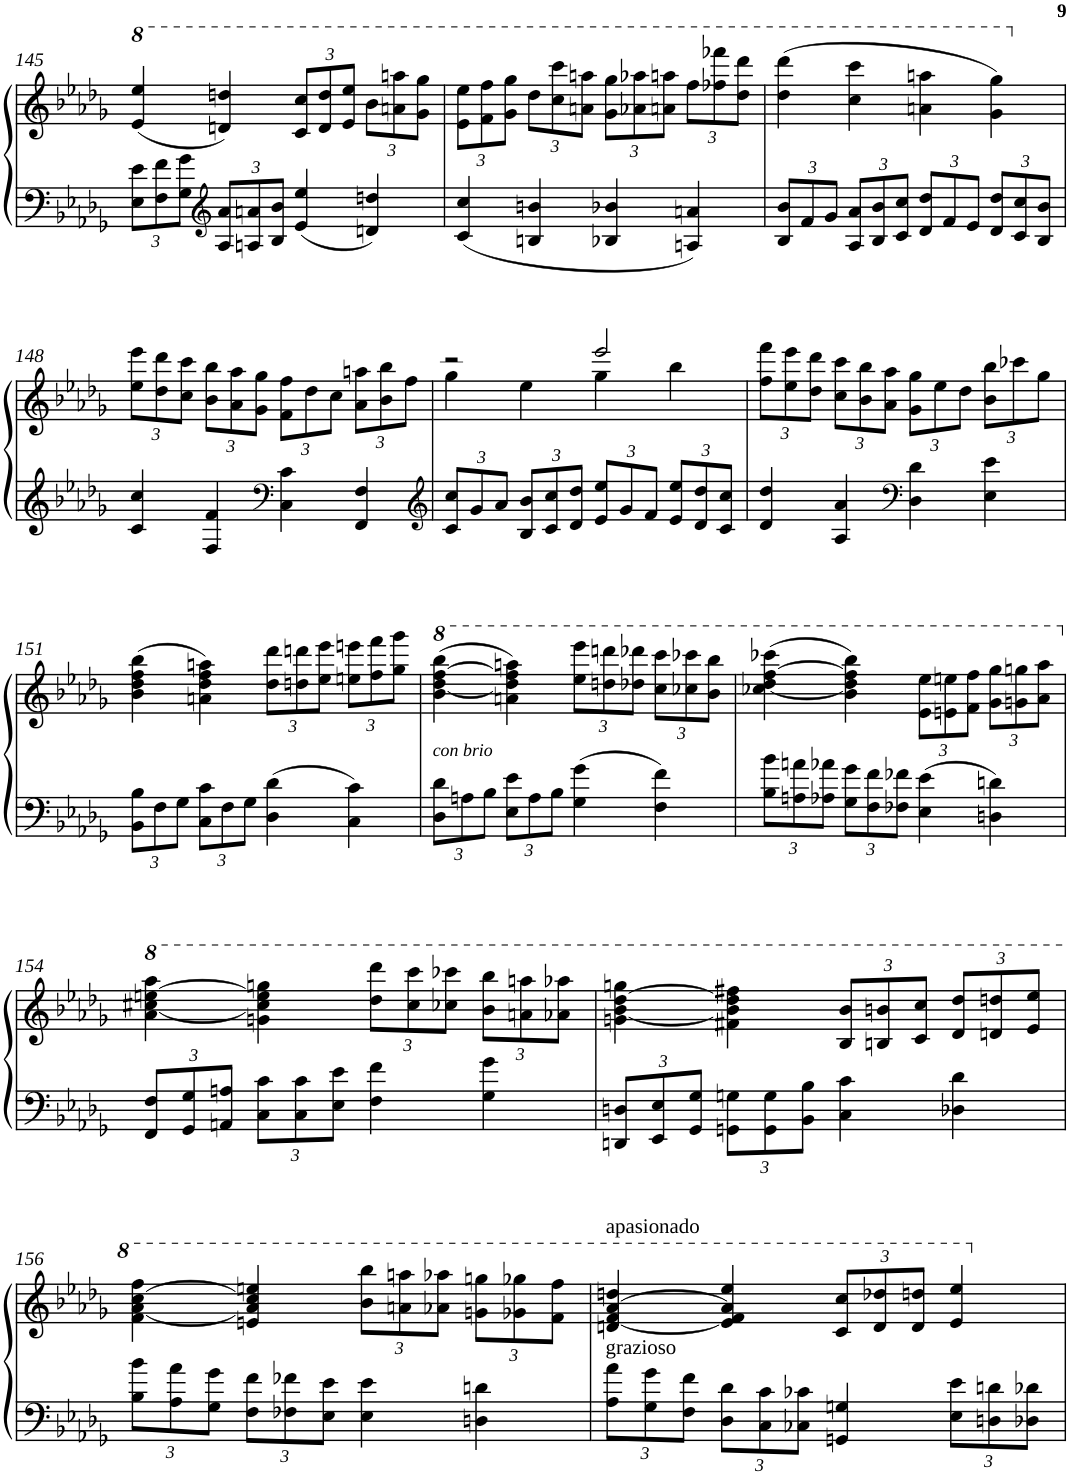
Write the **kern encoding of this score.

**kern	**kern
*part1	*part1
*staff2	*staff1
*I"Piano	*
*I'Pno	*
!!LO:PB:g=z
*clefF4	*clefG2
*k[b-e-a-d-g-]	*k[b-e-a-d-g-]
*b-:	*b-:
*M4/4	*M4/4
*Xbrackettup	*
*	*8va
=145	=145
12E-\ 12e-\L	(<4ee-/ 4eee-/
12F\ 12f\	.
12G-\ 12g-\J	.
*clefG2	*
12A-/ 12a-/L	4ddn/ 4dddn/)
12An/ 12an/	.
12B-/ 12b-/J	.
*	*Xbrackettup
4e-/ 4ee-/	12cc/ 12ccc/L
.	12dd/ 12ddd/
.	12ee-/ 12eee-/J
4dn/ 4ddn/	12bb-\L
.	12aan\ 12aaan\
.	12gg-\ 12ggg-\J
=146	=146
4c/ 4cc/	12ee-\ 12eee-\L
.	12ff\ 12fff\
.	12gg-\ 12ggg-\J
4Bn/ 4bn/	12ddd-\L
.	12ccc\ 12cccc\
.	12aan\ 12aaan\J
4B-X/ 4b-X/	12gg-\ 12ggg-\L
.	12aa-X\ 12aaa-X\
.	12aan\ 12aaan\J
4An/ 4an/	12fff\L
.	12fff-X\ 12ffff-X\
.	12ddd-\ 12dddd-\J
=147	=147
12B-/ 12b-/L	(>4ddd-\ 4dddd-\
12f/	.
12g-/J	.
12A-/ 12a-/L	4ccc\ 4cccc\
12B-/ 12b-/	.
12c/ 12cc/J	.
12d-/ 12dd-/L	4aan\ 4aaan\
12f/	.
12e-/J	.
12d-/ 12dd-/L	4gg-\ 4ggg-\)
12c/ 12cc/	.
12B-/ 12b-/J	.
!!LO:LB:g=z
=148	=148
*	*X8va
4c/ 4cc/	12ee-\ 12eee-\L
.	12dd-\ 12ddd-\
.	12cc\ 12ccc\J
4F/ 4f/	12b-\ 12bb-\L
.	12a-\ 12aa-\
.	12g-\ 12gg-\J
*clefF4	*
4C\ 4c\	12f\ 12ff\L
.	12dd-\
.	12cc\J
4FF/ 4F/	12a-\ 12aan\L
.	12b-\ 12bb-\
.	12ff\J
=149	=149
*clefG2	*
*	*^
12c/ 12cc/L	2r	4gg-\
12g-/	.	.
12a-/J	.	.
12B-/ 12b-/L	.	4ee-\
12c/ 12cc/	.	.
12d-/ 12dd-/J	.	.
12e-/ 12ee-/L	2eee-/	4gg-\
12g-/	.	.
12f/J	.	.
12e-/ 12ee-/L	.	4bb-\
12d-/ 12dd-/	.	.
12c/ 12cc/J	.	.
*	*v	*v
=150	=150
4d-/ 4dd-/	12ff\ 12fff\L
.	12ee-\ 12eee-\
.	12dd-\ 12ddd-\J
4A-/ 4a-/	12cc\ 12ccc\L
.	12b-\ 12bb-\
.	12a-\ 12aa-\J
*clefF4	*
4D-\ 4d-\	12g-\ 12gg-\L
.	12ee-\
.	12dd-\J
4E-\ 4e-\	12b-\ 12bb-\L
.	12ccc-X\
.	12gg-\J
!!LO:LB:g=z
=151	=151
12BB-\ 12B-\L	(>4b-\ 4dd-\ 4ff\ 4bb-\
12F\	.
12G-\J	.
12C\ 12c\L	4an\ 4dd-\ 4ff\ 4aan\)
12F\	.
12G-\J	.
4D-\ 4d-\	12dd-\ 12ddd-\L
.	12ddn\ 12dddn\
.	12ee-\ 12eee-\J
4C\ 4c\	12een\ 12eeen\L
.	12ff\ 12fff\
.	12gg-\ 12ggg-\J
=152	=152
*	*8va
!	!LO:TX:b:i:t=con brio
12D-\ 12d-\L	(>4bb-\ [4ddd-\ [4fff\ 4bbb-\
12An\	.
12B-\J	.
12E-\ 12e-\L	4aan\ 4ddd-\] 4fff\] 4aaan\)
12A\	.
12B-\J	.
4G-\ 4g-\	12eee-\ 12eeee-\L
.	12dddn\ 12ddddn\
.	12ddd-X\ 12dddd-X\J
4F\ 4f\	12ccc\ 12cccc\L
.	12ccc-X\ 12cccc-X\
.	12bb-\ 12bbb-\J
=153	=153
12B-\ 12b-\L	(>4ccc-X\ [4ddd-\ [4fff\ 4cccc-X\
12An\ 12an\	.
12A-X\ 12a-X\J	.
12G-\ 12g-\L	4bb-\ 4ddd-\] 4fff\] 4bbb-\)
12F\ 12f\	.
12F-X\ 12f-X\J	.
4E-\ 4e-\	12ee-\ 12eee-\L
.	12een\ 12eeen\
.	12ff\ 12fff\J
4Dn\ 4dn\	12gg-\ 12ggg-\L
.	12ggn\ 12gggn\
.	12aa-\ 12aaa-\J
!!LO:LB:g=z
=154	=154
*	*X8va
*	*8va
12FF/ 12F/L	4aa-\ [4ccc#X\ [4eeen\ 4aaa-\
12GG-/ 12G-/	.
12AAn/ 12An/J	.
12C\ 12c\L	4ggn\ 4ccc#\] 4eee\] 4gggn\
12C\ 12c\	.
12E-\ 12e-\J	.
4F\ 4f\	12ddd-\ 12dddd-\L
.	12ccc#\ 12cccc\
.	12ccc-X\ 12cccc-X\J
4G-\ 4g-\	12bb-\ 12bbb-\L
.	12aan\ 12aaan\
.	12aa-X\ 12aaa-X\J
=155	=155
12DDn/ 12Dn/L	4ggn\ [4bb-\ [4ddd-\ 4gggn\
12EE-/ 12E-/	.
12GG-/ 12G-/J	.
12GGn\ 12Gn\L	4ff#X\ 4bb-\] 4ddd-\] 4fff#X\
12GG\ 12G\	.
12BB-\ 12B-\J	.
4C\ 4c\	12b-/ 12bb-/L
.	12bn/ 12bbn/
.	12cc/ 12ccc/J
4D-X\ 4d-\	12dd-/ 12ddd-/L
.	12ddn/ 12dddn/
.	12ee-/ 12eee-/J
!!LO:LB:g=z
=156	=156
12B-\ 12b-\L	4ff\ [4aa-\ [4ccc\ 4fff\
12A-\ 12a-\	.
12G-\ 12g-\J	.
12F\ 12f\L	4een/ 4aa-/] 4ccc/] 4eeen/
12F-X\ 12f-X\	.
12E-\ 12e-\J	.
4E-\ 4e-\	12bb-\ 12bbb-\L
.	12aan\ 12aaan\
.	12aa-X\ 12aaa-X\J
4Dn\ 4dn\	12ggn\ 12gggn\L
.	12gg-X\ 12ggg-X\
.	12ff\ 12fff\J
=157	=157
!	!LO:TX:a:t=apasionado
!LO:TX:a:t=grazioso	!
12A-\ 12a-\L	4ddn/ [4ff/ [4aa-/ 4dddn/
12G-\ 12g-\	.
12F\ 12f\J	.
12D-\ 12d-\L	4ee-/ 4ff/] 4aa-/] 4eee-/
12C\ 12c\	.
12C-X\ 12c-X\J	.
4GGn/ 4Gn/	12cc/ 12ccc/L
.	12dd/ 12ddd-X/
.	12dd/ 12dddn/J
12E-\ 12e-\L	4ee-/ 4eee-/
12Dn\ 12dn\	.
12D-X\ 12d-X\J	.
*	*X8va
=	=
*-	*-
